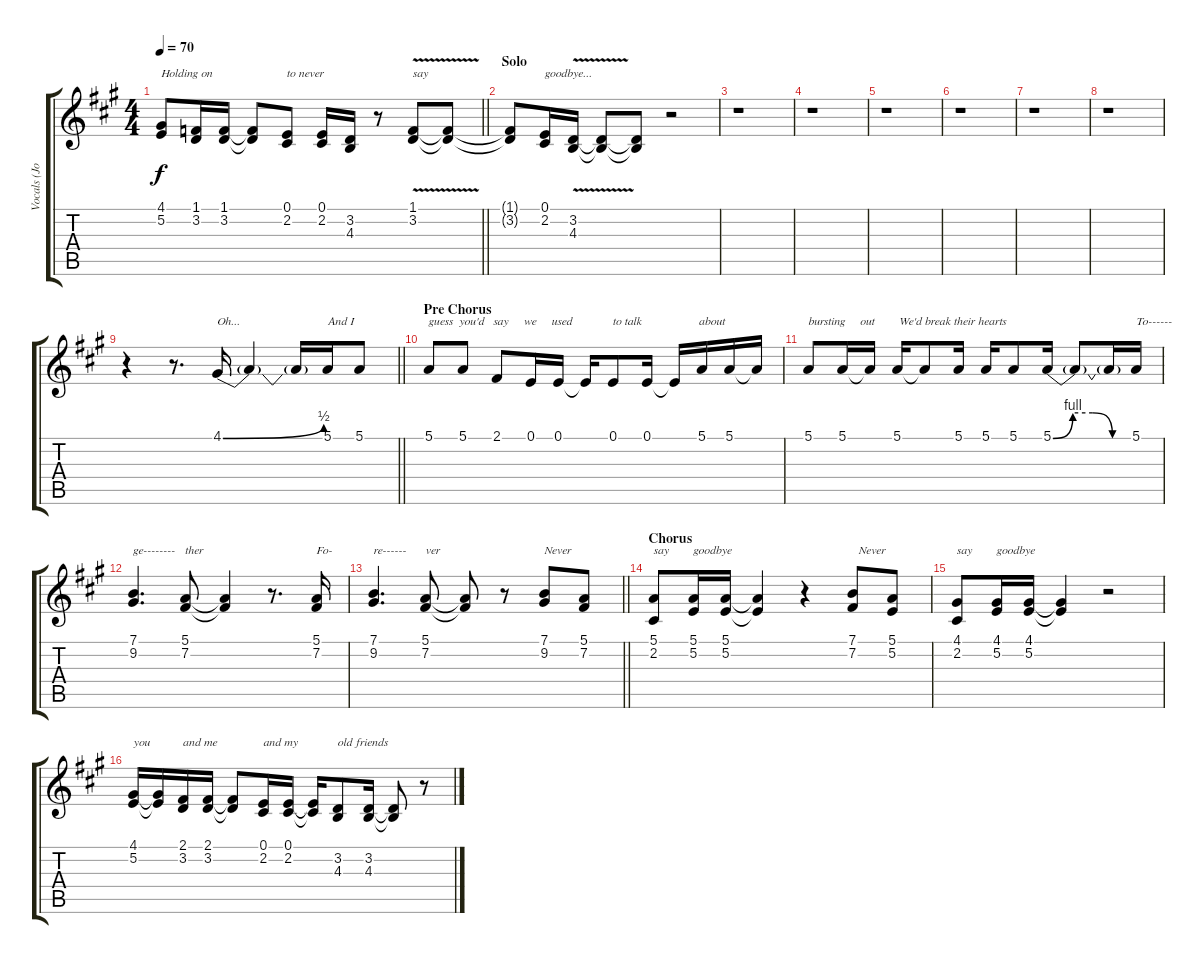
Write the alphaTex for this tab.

\track ("Vocals (Jon Bon Jovi)" "Vocals (Jo") {mute instrument lead6voice}
\staff {score tabs}
\tuning (E4 B3 G3 D3 A2 E2) {hide}
\ts (4 4)
\tempo 70
\clef g2
\barLineRight lightlight
\ks a
(4.1 5.2).8{txt "Holding on" dy f} (1.1 3.2).16 (1.1 3.2).16 (1.1{t} 3.2{t}).8 (0.1 2.2).8{txt "to never"} (0.1 2.2).16 (3.2 4.3).16 r.8 (1.1{v} 3.2).8{txt "say"} (1.1{t} 3.2{t}).8 |
\section ("" "Solo")
(1.1{t} 3.2{t}).8 (0.1 2.2).16{txt "goodbye..."} (3.2{v} 4.3{v}).16 (3.2{t} 4.3{t}).8 (3.2{t} 4.3{t}).8 r.2 |
r.1 |
r.1 |
r.1 |
r.1 |
r.1 |
r.1 |
\barLineRight lightlight
r.4 r.8{d} 4.1{be (bend 0 0 60 2)}.16{txt "Oh..."} 4.1{t}.4 4.1{t}.16 5.1.16{txt "And I"} 5.1.8 |
\section ("" "Pre Chorus")
5.1.8{txt "guess  you'd   say     we     used   "} 5.1.8 2.1.8 0.1.16 0.1.16 0.1{t}.16 0.1.8{txt "to talk                   about"} 0.1.16 0.1{t}.16 5.1.16 5.1.16 5.1{t}.16 |
5.1.8{txt "bursting     out        We'd break their hearts"} 5.1.16 5.1{t}.16 5.1.16 5.1{t}.8 5.1.16 5.1.16 5.1.8 5.1{be (custom 0 0 15 4 30 4 45 0 60 0)}.16 5.1{t}.8 5.1{t}.16 5.1.16{txt "To------"} |
(7.1 9.2).4{d txt "ge--------"} (5.1 7.2).8{txt "ther"} (5.1{t} 7.2{t}).4 r.8{d} (5.1 7.2).16{txt "Fo-"} |
\barLineRight lightlight
(7.1 9.2).4{d txt "re------"} (5.1 7.2).8{txt "ver"} (5.1{t} 7.2{t}).8 r.8 (7.1 9.2).8{txt "Never"} (5.1 7.2).8 |
\section ("" "Chorus")
(5.1 2.2).8{txt "say"} (5.1 5.2).16{txt "goodbye"} (5.1 5.2).16 (5.1{t} 5.2{t}).4 r.4 (7.1 7.2).8{txt "  Never"} (5.1 5.2).8 |
(4.1 2.2).8{txt "say"} (4.1 5.2).16{txt "goodbye"} (4.1 5.2).16 (4.1{t} 5.2{t}).4 r.2 |
(4.1 5.2).16{txt "you"} (4.1{t} 5.2{t}).16 (2.1 3.2).16{txt "and me"} (2.1 3.2).16 (2.1{t} 3.2{t}).8 (0.1 2.2).16{txt "and my"} (0.1 2.2).16 (0.1{t} 2.2{t}).16 (3.2 4.3).8{txt "old friends"} (3.2 4.3).16 (3.2{t} 4.3{t}).8 r.8
